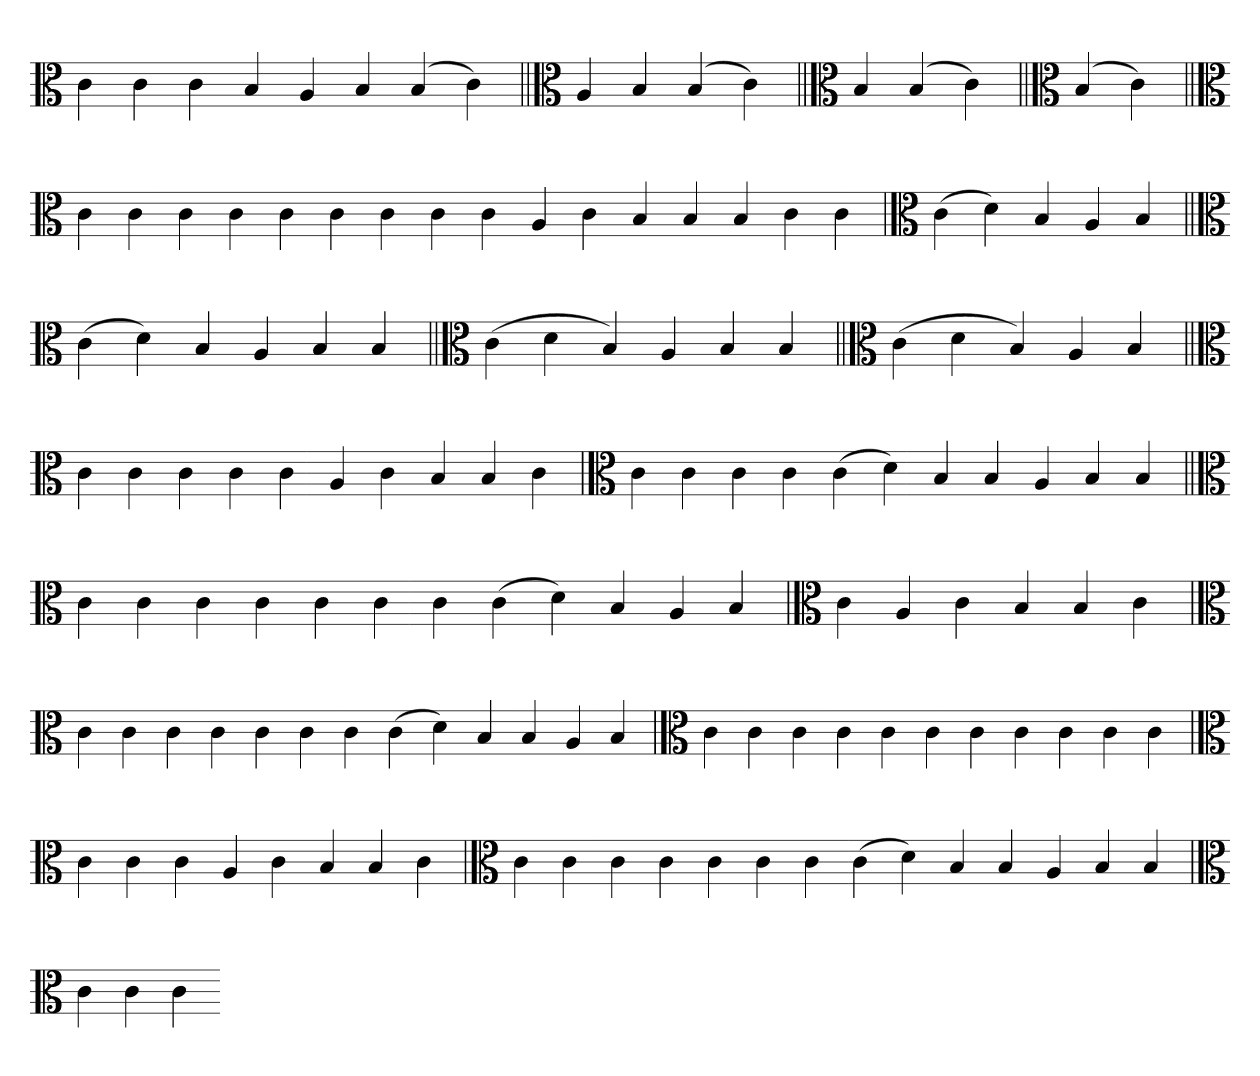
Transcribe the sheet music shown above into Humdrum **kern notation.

**kern
*part1
*staff1
*clefC3
=
4c
4c
4c
4B
4A
4B
(4B
4c)
=||
*clefC3
4A
4B
(4B
4c)
=||
*clefC3
4B
(4B
4c)
=||
*clefC3
(4B
4c)
=||
*clefC3
4c
4c
4c
4c
4c
4c
4c
4c
4c
4A
4c
4B
4B
4B
4c
4c
=`
*clefC3
(4c
4d)
4B
4A
4B
=||
*clefC3
(4c
4d)
4B
4A
4B
4B
=||
*clefC3
(4c
4d
4B)
4A
4B
4B
=||
*clefC3
(4c
4d
4B)
4A
4B
=||
*clefC3
4c
4c
4c
4c
4c
4A
4c
4B
4B
4c
=`
*clefC3
4c
4c
4c
4c
(4c
4d)
4B
4B
4A
4B
4B
=||
*clefC3
4c
4c
4c
4c
4c
4c
4c
(4c
4d)
4B
4A
4B
=
*clefC3
4c
4A
4c
4B
4B
4c
='
*clefC3
4c
4c
4c
4c
4c
4c
4c
(4c
4d)
4B
4B
4A
4B
=
*clefC3
4c
4c
4c
4c
4c
4c
4c
4c
4c
4c
4c
=`
*clefC3
4c
4c
4c
4A
4c
4B
4B
4c
='
*clefC3
4c
4c
4c
4c
4c
4c
4c
(4c
4d)
4B
4B
4A
4B
4B
=
*clefC3
4c
4c
4c
=-
*-
